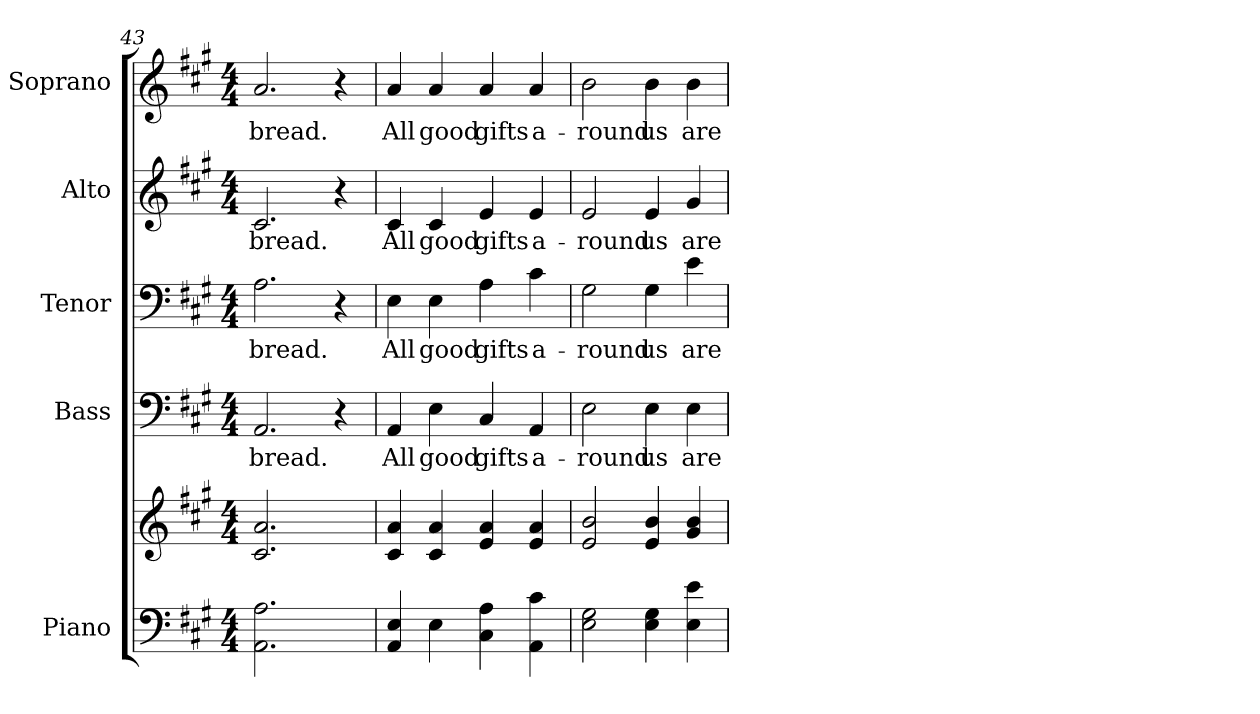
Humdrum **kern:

**kern	**kern	**kern	**text	**kern	**text	**kern	**text	**kern	**text
*part5	*part5	*part4	*part4	*part3	*part3	*part2	*part2	*part1	*part1
*staff6	*staff5	*staff4	*staff4	*staff3	*staff3	*staff2	*staff2	*staff1	*staff1
*I"Piano	*	*I"Bass	*	*I"Tenor	*	*I"Alto	*	*I"Soprano	*
*I'Pno.	*	*I'B.	*	*I'T.	*	*I'A.	*	*I'S.	*
*clefF4	*clefG2	*clefF4	*	*clefF4	*	*clefG2	*	*clefG2	*
*k[f#c#g#]	*k[f#c#g#]	*k[f#c#g#]	*	*k[f#c#g#]	*	*k[f#c#g#]	*	*k[f#c#g#]	*
*A:	*A:	*A:	*	*A:	*	*A:	*	*A:	*
*M4/4	*M4/4	*M4/4	*	*M4/4	*	*M4/4	*	*M4/4	*
=43	=43	=43	=43	=43	=43	=43	=43	=43	=43
!	!	!	!LO:LY:b:color=#000000	!	!	!	!	!	!
!	!	!	!	!	!LO:LY:b:color=#000000	!	!	!	!
!	!	!	!	!	!	!	!LO:LY:b:color=#000000	!	!
!	!	!	!	!	!	!	!	!	!LO:LY:b:color=#000000
2.AAi\ 2.Ai	2.c#i/ 2.ai	2.AAi/	bread.	2.Ai\	bread.	2.c#i/	bread.	2.ai/	bread.
4ryy	4ryy	4r	.	4r	.	4r	.	4r	.
!!LO:PB:g=z
=44	=44	=44	=44	=44	=44	=44	=44	=44	=44
!	!	!	!LO:LY:b:color=#000000	!	!	!	!	!	!
!	!	!	!	!	!LO:LY:b:color=#000000	!	!	!	!
!	!	!	!	!	!	!	!LO:LY:b:color=#000000	!	!
!	!	!	!	!	!	!	!	!	!LO:LY:b:color=#000000
4AAi/ 4Ei	4c#i/ 4ai	4AAi/	All	4Ei\	All	4c#i/	All	4ai/	All
!	!	!	!LO:LY:b:color=#000000	!	!	!	!	!	!
!	!	!	!	!	!LO:LY:b:color=#000000	!	!	!	!
!	!	!	!	!	!	!	!LO:LY:b:color=#000000	!	!
!	!	!	!	!	!	!	!	!	!LO:LY:b:color=#000000
4Ei\	4c#i/ 4ai	4Ei\	good	4Ei\	good	4c#i/	good	4ai/	good
!	!	!	!LO:LY:b:color=#000000	!	!	!	!	!	!
!	!	!	!	!	!LO:LY:b:color=#000000	!	!	!	!
!	!	!	!	!	!	!	!LO:LY:b:color=#000000	!	!
!	!	!	!	!	!	!	!	!	!LO:LY:b:color=#000000
4C#i\ 4Ai	4ei/ 4ai	4C#i/	gifts	4Ai\	gifts	4ei/	gifts	4ai/	gifts
!	!	!	!LO:LY:b:color=#000000	!	!	!	!	!	!
!	!	!	!	!	!LO:LY:b:color=#000000	!	!	!	!
!	!	!	!	!	!	!	!LO:LY:b:color=#000000	!	!
!	!	!	!	!	!	!	!	!	!LO:LY:b:color=#000000
4AAi\ 4c#i	4ei/ 4ai	4AAi/	a-	4c#i\	a-	4ei/	a-	4ai/	a-
=45	=45	=45	=45	=45	=45	=45	=45	=45	=45
!	!	!	!LO:LY:b:color=#000000	!	!	!	!	!	!
!	!	!	!	!	!LO:LY:b:color=#000000	!	!	!	!
!	!	!	!	!	!	!	!LO:LY:b:color=#000000	!	!
!	!	!	!	!	!	!	!	!	!LO:LY:b:color=#000000
2Ei\ 2G#i	2ei/ 2bi	2Ei\	-round	2G#i\	-round	2ei/	-round	2bi\	-round
!	!	!	!LO:LY:b:color=#000000	!	!	!	!	!	!
!	!	!	!	!	!LO:LY:b:color=#000000	!	!	!	!
!	!	!	!	!	!	!	!LO:LY:b:color=#000000	!	!
!	!	!	!	!	!	!	!	!	!LO:LY:b:color=#000000
4Ei\ 4G#i	4ei/ 4bi	4Ei\	us	4G#i\	us	4ei/	us	4bi\	us
!	!	!	!LO:LY:b:color=#000000	!	!	!	!	!	!
!	!	!	!	!	!LO:LY:b:color=#000000	!	!	!	!
!	!	!	!	!	!	!	!LO:LY:b:color=#000000	!	!
!	!	!	!	!	!	!	!	!	!LO:LY:b:color=#000000
4Ei\ 4ei	4g#i/ 4bi	4Ei\	are	4ei\	are	4g#i/	are	4bi\	are
=	=	=	=	=	=	=	=	=	=
*-	*-	*-	*-	*-	*-	*-	*-	*-	*-
